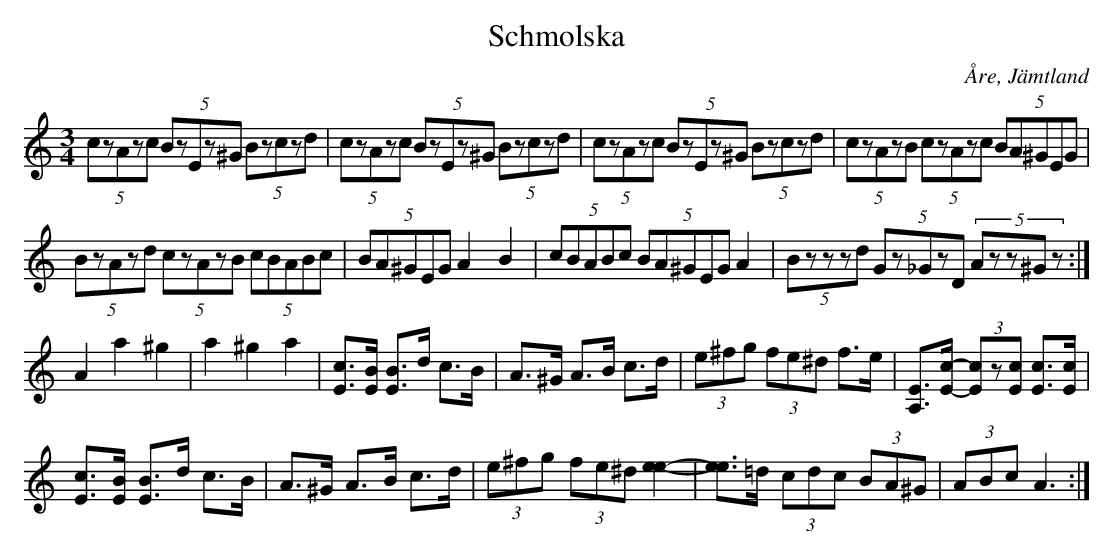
X:1
T:Schmolska
O:Åre, Jämtland
M:3/4
L:1/8
K:Am
(5:2 czAzc (5:2Bz-Ez^G (5:2Bzczd| (5:2 czAzc (5:2Bz-Ez^G (5:2Bzczd| (5:2 czAzc (5:2Bz-Ez^G (5:2Bzczd|  (5:2czAzB (5:2czAzc (5:2BA^GEG|
 (5:2BzAzd (5:2czAzB (5:2cBABc|   (5:2BA^GEG  A2 B2|  (5:2cBABc (5:2BA^GEG  A2|  (5:2Bzzzd (5:2Gz_GzD (5:2Azz^Gz  :|
A2 a2 ^g2|a2 ^g2 a2| [cE]>[BE] [BE]>d c>B | A>^G A>B c>d | (3e^fg (3fe^d f>e | [EA,]>[c-E-] (3[cE]z[cE] [cE]>[cE] |
[cE]>[BE] [BE]>d c>B | A>^G A>B c>d | (3e^fg (3fe^d [e2-e2-] | [ee]>=d (3cdc (3BA^G | (3ABc A3 :|]
